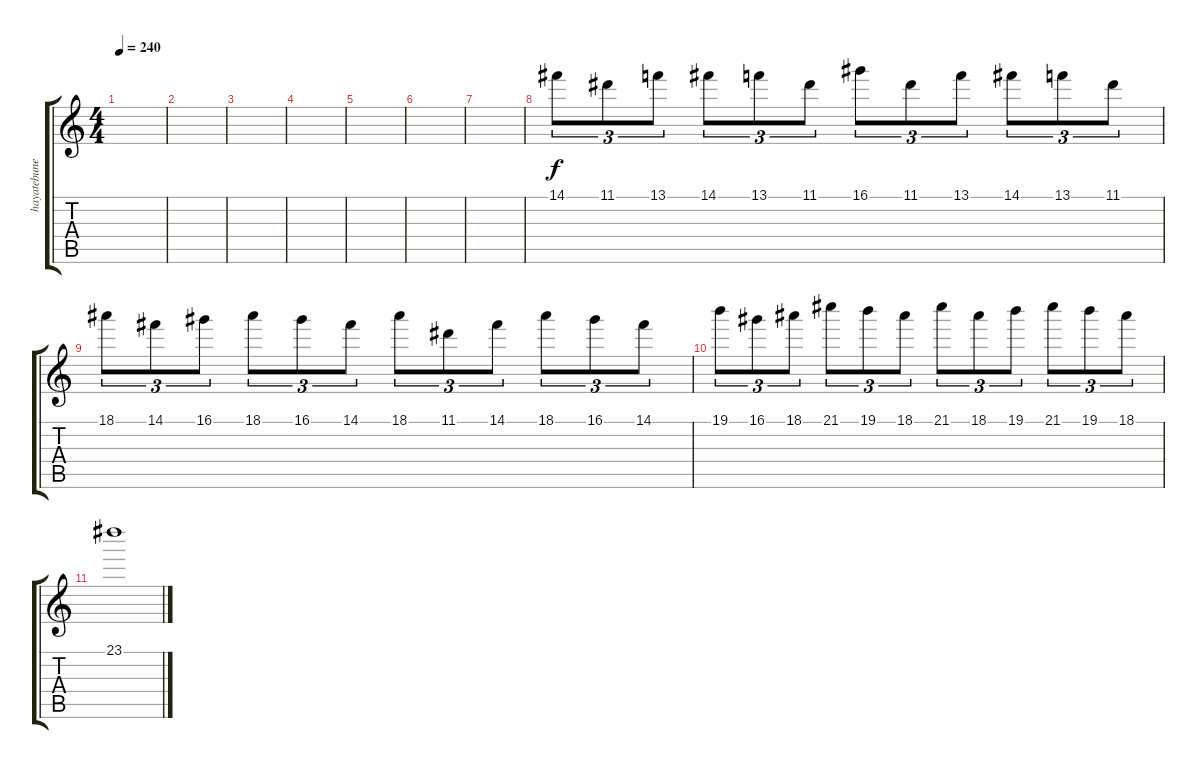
\track ("hayatebune" "hayatebune") {instrument overdrivenguitar}
\staff {score tabs}
\tuning (E4 B3 G3 D3 A2 E2) {hide}
\ts (4 4)
\tempo 240
\clef g2
\ks c
|
|
|
|
|
|
|
14.1.8{tu (3 2)} 11.1.8{tu (3 2)} 13.1.8{tu (3 2)} 14.1.8{tu (3 2)} 13.1.8{tu (3 2)} 11.1.8{tu (3 2)} 16.1.8{tu (3 2)} 11.1.8{tu (3 2)} 13.1.8{tu (3 2)} 14.1.8{tu (3 2)} 13.1.8{tu (3 2)} 11.1.8{tu (3 2)} |
18.1.8{tu (3 2)} 14.1.8{tu (3 2)} 16.1.8{tu (3 2)} 18.1.8{tu (3 2)} 16.1.8{tu (3 2)} 14.1.8{tu (3 2)} 18.1.8{tu (3 2)} 11.1.8{tu (3 2)} 14.1.8{tu (3 2)} 18.1.8{tu (3 2)} 16.1.8{tu (3 2)} 14.1.8{tu (3 2)} |
19.1.8{tu (3 2)} 16.1.8{tu (3 2)} 18.1.8{tu (3 2)} 21.1.8{tu (3 2)} 19.1.8{tu (3 2)} 18.1.8{tu (3 2)} 21.1.8{tu (3 2)} 18.1.8{tu (3 2)} 19.1.8{tu (3 2)} 21.1.8{tu (3 2)} 19.1.8{tu (3 2)} 18.1.8{tu (3 2)} |
23.1.1
